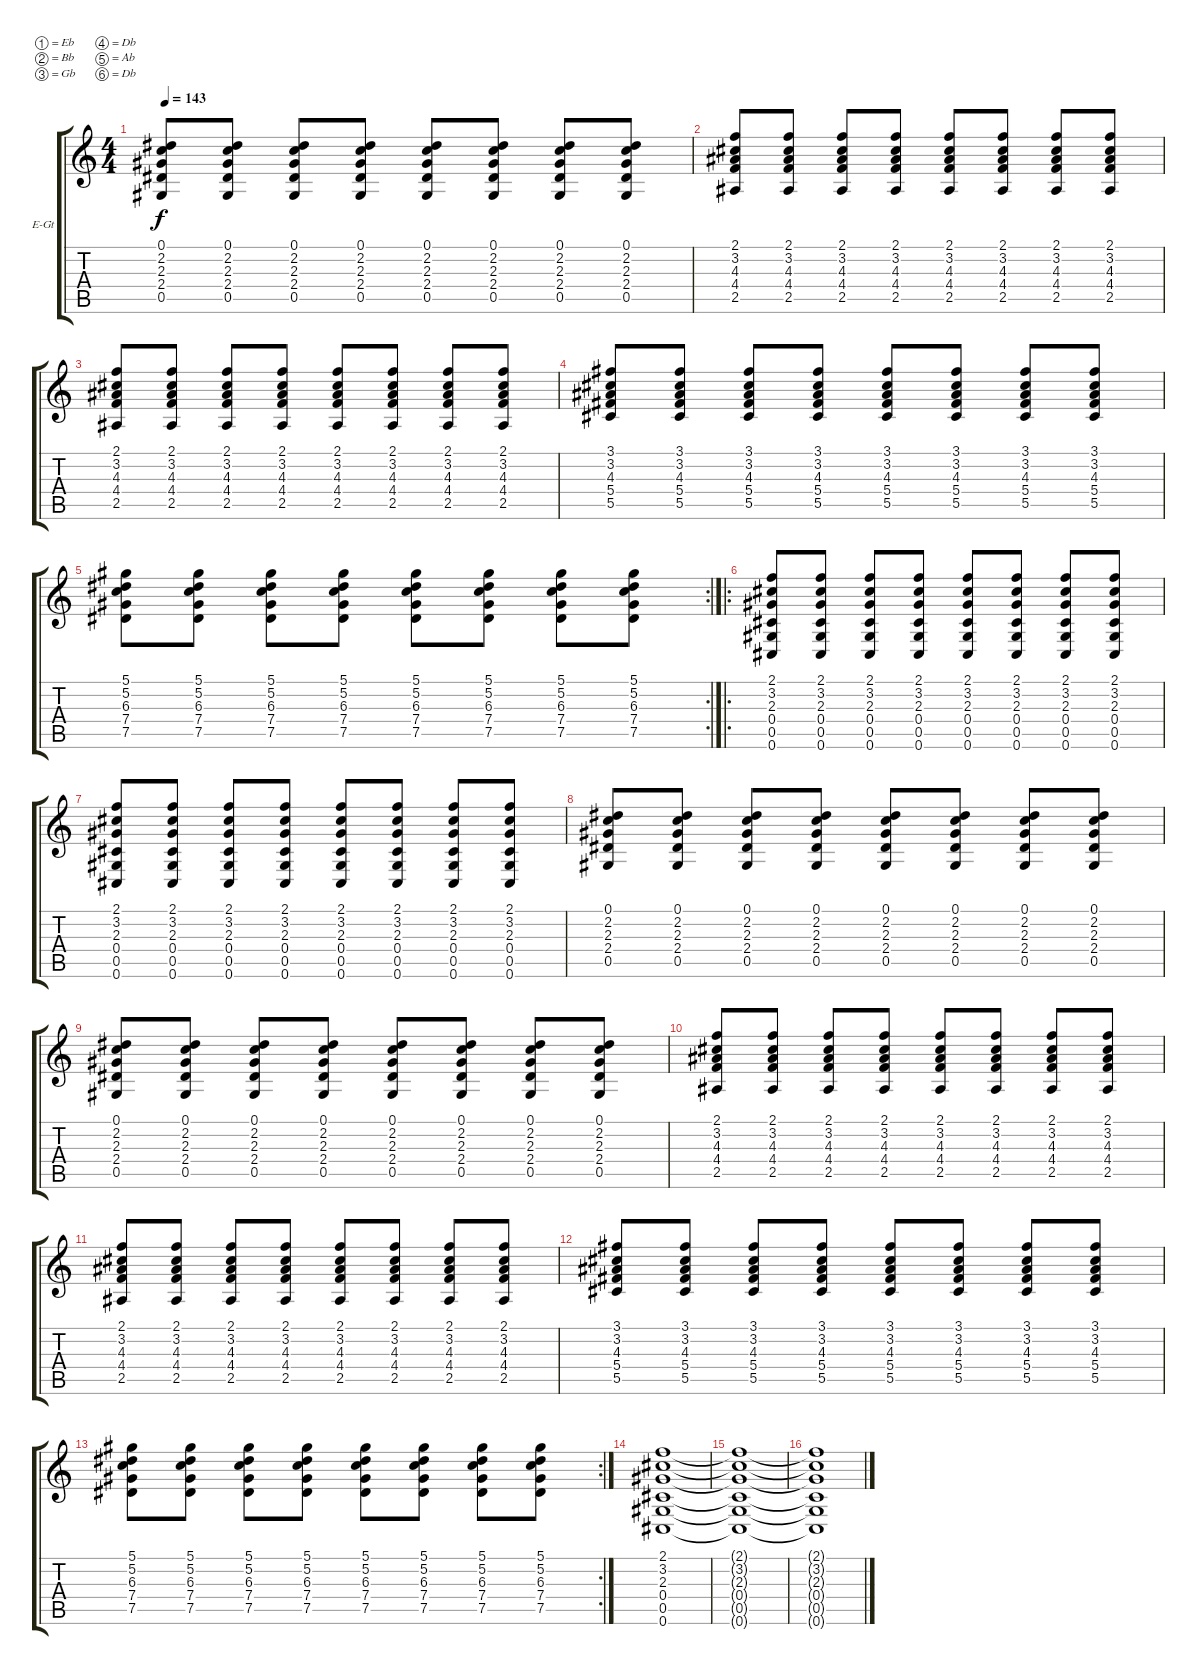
\bracketExtendMode groupsimilarinstruments
\firstSystemTrackNameOrientation horizontal
\otherSystemsTrackNameOrientation horizontal
\track ("Tim" "E-Gt") {instrument distortionguitar}
\staff {score tabs}
\tuning (Eb4 Bb3 Gb3 Db3 Ab2 Db2)
\ts (4 4)
\tempo 143
\clef g2
\ks c
(0.1 2.2 2.3 2.4 0.5).8{dy f} (0.1 2.2 2.3 2.4 0.5).8 (0.1 2.2 2.3 2.4 0.5).8 (0.1 2.2 2.3 2.4 0.5).8 (0.1 2.2 2.3 2.4 0.5).8 (0.1 2.2 2.3 2.4 0.5).8 (0.1 2.2 2.3 2.4 0.5).8 (0.1 2.2 2.3 2.4 0.5).8 |
(2.1 3.2 4.3 4.4 2.5).8 (2.1 3.2 4.3 4.4 2.5).8 (2.1 3.2 4.3 4.4 2.5).8 (2.1 3.2 4.3 4.4 2.5).8 (2.1 3.2 4.3 4.4 2.5).8 (2.1 3.2 4.3 4.4 2.5).8 (2.1 3.2 4.3 4.4 2.5).8 (2.1 3.2 4.3 4.4 2.5).8 |
(2.1 3.2 4.3 4.4 2.5).8 (2.1 3.2 4.3 4.4 2.5).8 (2.1 3.2 4.3 4.4 2.5).8 (2.1 3.2 4.3 4.4 2.5).8 (2.1 3.2 4.3 4.4 2.5).8 (2.1 3.2 4.3 4.4 2.5).8 (2.1 3.2 4.3 4.4 2.5).8 (2.1 3.2 4.3 4.4 2.5).8 |
(3.1 3.2 4.3 5.4 5.5).8 (3.1 3.2 4.3 5.4 5.5).8 (3.1 3.2 4.3 5.4 5.5).8 (3.1 3.2 4.3 5.4 5.5).8 (3.1 3.2 4.3 5.4 5.5).8 (3.1 3.2 4.3 5.4 5.5).8 (3.1 3.2 4.3 5.4 5.5).8 (3.1 3.2 4.3 5.4 5.5).8 |
\rc 2
(5.1 5.2 6.3 7.4 7.5).8 (5.1 5.2 6.3 7.4 7.5).8 (5.1 5.2 6.3 7.4 7.5).8 (5.1 5.2 6.3 7.4 7.5).8 (5.1 5.2 6.3 7.4 7.5).8 (5.1 5.2 6.3 7.4 7.5).8 (5.1 5.2 6.3 7.4 7.5).8 (5.1 5.2 6.3 7.4 7.5).8 |
\ro
(2.1 3.2 2.3 0.4 0.5 0.6).8 (2.1 3.2 2.3 0.4 0.5 0.6).8 (2.1 3.2 2.3 0.4 0.5 0.6).8 (2.1 3.2 2.3 0.4 0.5 0.6).8 (2.1 3.2 2.3 0.4 0.5 0.6).8 (2.1 3.2 2.3 0.4 0.5 0.6).8 (2.1 3.2 2.3 0.4 0.5 0.6).8 (2.1 3.2 2.3 0.4 0.5 0.6).8 |
(2.1 3.2 2.3 0.4 0.5 0.6).8 (2.1 3.2 2.3 0.4 0.5 0.6).8 (2.1 3.2 2.3 0.4 0.5 0.6).8 (2.1 3.2 2.3 0.4 0.5 0.6).8 (2.1 3.2 2.3 0.4 0.5 0.6).8 (2.1 3.2 2.3 0.4 0.5 0.6).8 (2.1 3.2 2.3 0.4 0.5 0.6).8 (2.1 3.2 2.3 0.4 0.5 0.6).8 |
(0.1 2.2 2.3 2.4 0.5).8 (0.1 2.2 2.3 2.4 0.5).8 (0.1 2.2 2.3 2.4 0.5).8 (0.1 2.2 2.3 2.4 0.5).8 (0.1 2.2 2.3 2.4 0.5).8 (0.1 2.2 2.3 2.4 0.5).8 (0.1 2.2 2.3 2.4 0.5).8 (0.1 2.2 2.3 2.4 0.5).8 |
(0.1 2.2 2.3 2.4 0.5).8 (0.1 2.2 2.3 2.4 0.5).8 (0.1 2.2 2.3 2.4 0.5).8 (0.1 2.2 2.3 2.4 0.5).8 (0.1 2.2 2.3 2.4 0.5).8 (0.1 2.2 2.3 2.4 0.5).8 (0.1 2.2 2.3 2.4 0.5).8 (0.1 2.2 2.3 2.4 0.5).8 |
(2.1 3.2 4.3 4.4 2.5).8 (2.1 3.2 4.3 4.4 2.5).8 (2.1 3.2 4.3 4.4 2.5).8 (2.1 3.2 4.3 4.4 2.5).8 (2.1 3.2 4.3 4.4 2.5).8 (2.1 3.2 4.3 4.4 2.5).8 (2.1 3.2 4.3 4.4 2.5).8 (2.1 3.2 4.3 4.4 2.5).8 |
(2.1 3.2 4.3 4.4 2.5).8 (2.1 3.2 4.3 4.4 2.5).8 (2.1 3.2 4.3 4.4 2.5).8 (2.1 3.2 4.3 4.4 2.5).8 (2.1 3.2 4.3 4.4 2.5).8 (2.1 3.2 4.3 4.4 2.5).8 (2.1 3.2 4.3 4.4 2.5).8 (2.1 3.2 4.3 4.4 2.5).8 |
(3.1 3.2 4.3 5.4 5.5).8 (3.1 3.2 4.3 5.4 5.5).8 (3.1 3.2 4.3 5.4 5.5).8 (3.1 3.2 4.3 5.4 5.5).8 (3.1 3.2 4.3 5.4 5.5).8 (3.1 3.2 4.3 5.4 5.5).8 (3.1 3.2 4.3 5.4 5.5).8 (3.1 3.2 4.3 5.4 5.5).8 |
\rc 2
(5.1 5.2 6.3 7.4 7.5).8 (5.1 5.2 6.3 7.4 7.5).8 (5.1 5.2 6.3 7.4 7.5).8 (5.1 5.2 6.3 7.4 7.5).8 (5.1 5.2 6.3 7.4 7.5).8 (5.1 5.2 6.3 7.4 7.5).8 (5.1 5.2 6.3 7.4 7.5).8 (5.1 5.2 6.3 7.4 7.5).8 |
(2.1 3.2 2.3 0.4 0.5 0.6).1 |
(2.1{t} 3.2{t} 2.3{t} 0.4{t} 0.5{t} 0.6{t}).1 |
(2.1{t} 3.2{t} 2.3{t} 0.4{t} 0.5{t} 0.6{t}).1
